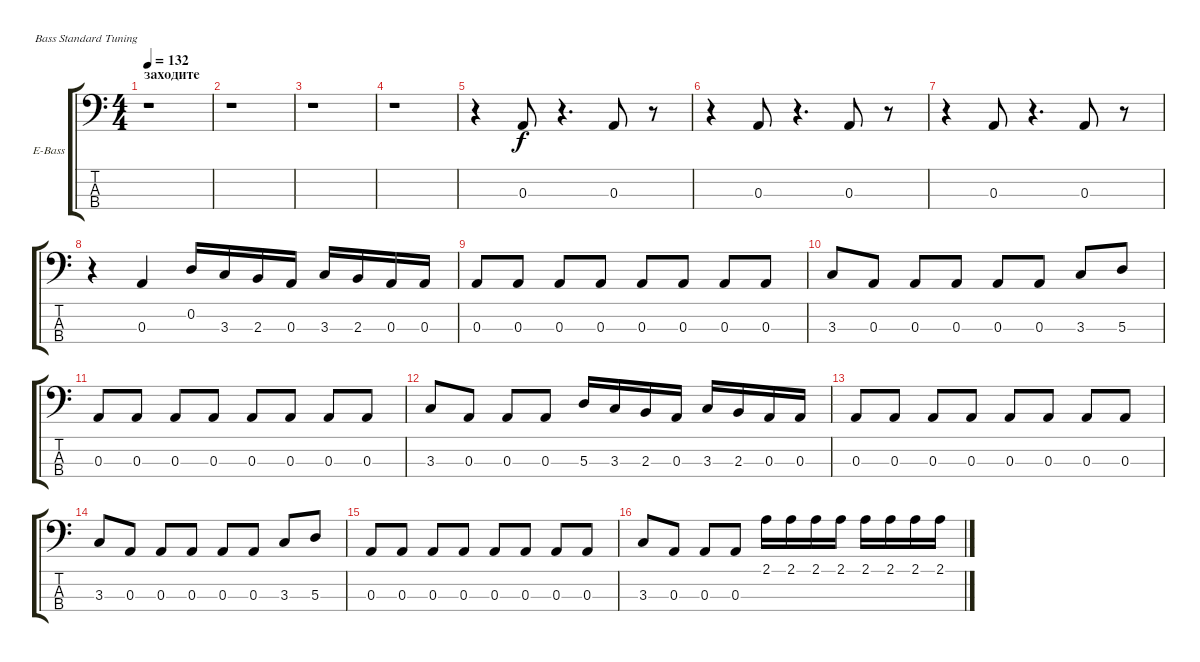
\bracketExtendMode groupsimilarinstruments
\firstSystemTrackNameOrientation horizontal
\otherSystemsTrackNameOrientation horizontal
\track ("Алик Грановский" "E-Bass") {instrument electricbassfinger}
\staff {score tabs}
\tuning (G2 D2 A1 E1)
\ts (4 4)
\section ("" "заходите")
\tempo 132
\clef f4
\ks c
r.1{dy f instrument electricbassfinger} |
r.1 |
r.1 |
r.1 |
r.4 0.3.8 r.4{d} 0.3.8 r.8 |
r.4 0.3.8 r.4{d} 0.3.8 r.8 |
r.4 0.3.8 r.4{d} 0.3.8 r.8 |
r.4 0.3.4 0.2.16 3.3.16 2.3.16 0.3.16 3.3.16 2.3.16 0.3.16 0.3.16 |
0.3.8 0.3.8 0.3.8 0.3.8 0.3.8 0.3.8 0.3.8 0.3.8 |
3.3.8 0.3.8 0.3.8 0.3.8 0.3.8 0.3.8 3.3.8 5.3.8 |
0.3.8 0.3.8 0.3.8 0.3.8 0.3.8 0.3.8 0.3.8 0.3.8 |
3.3.8 0.3.8 0.3.8 0.3.8 5.3.16 3.3.16 2.3.16 0.3.16 3.3.16 2.3.16 0.3.16 0.3.16 |
0.3.8 0.3.8 0.3.8 0.3.8 0.3.8 0.3.8 0.3.8 0.3.8 |
3.3.8 0.3.8 0.3.8 0.3.8 0.3.8 0.3.8 3.3.8 5.3.8 |
0.3.8 0.3.8 0.3.8 0.3.8 0.3.8 0.3.8 0.3.8 0.3.8 |
3.3.8 0.3.8 0.3.8 0.3.8 2.1.16 2.1.16 2.1.16 2.1.16 2.1.16 2.1.16 2.1.16 2.1.16
